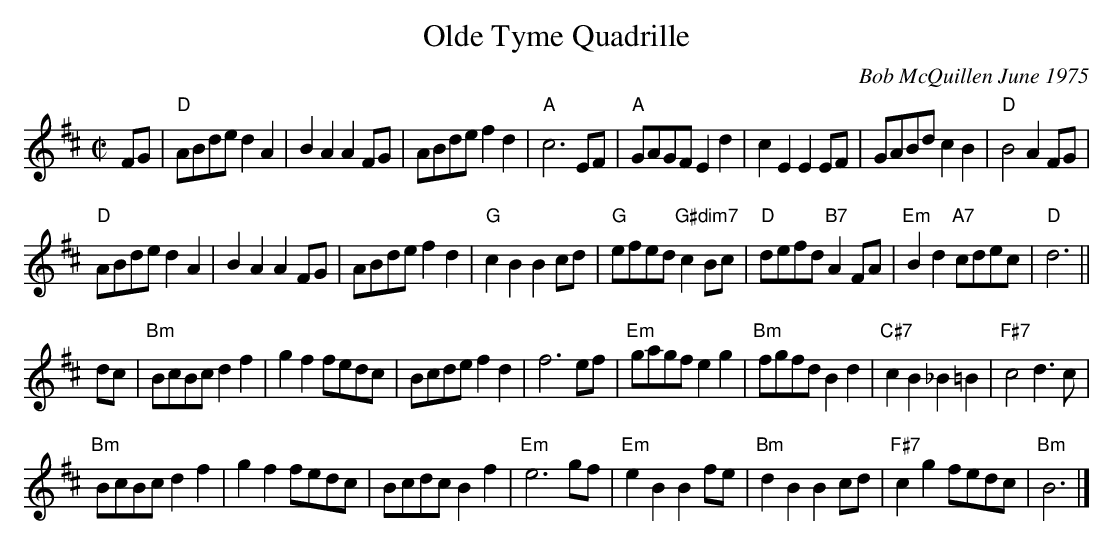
X:1
T: Olde Tyme Quadrille
C: Bob McQuillen June 1975
M: C|
K: D
FG| "D"ABde d2A2| B2A2 A2FG| ABde f2d2| "A"c6 EF|\
    "A"GAGF E2d2| c2E2 E2EF| GABd c2B2| "D"B4 A2FG|
    "D"ABde d2A2| B2A2 A2FG| ABde f2d2| "G"c2B2 B2cd|\
    "G"efed "G#dim7"c2Bc| "D"defd "B7"A2FA| "Em"B2d2 "A7"cdec| "D"d6 ||
dc| "Bm"BcBc d2f2| g2f2 fedc| Bcde f2d2| f6ef|\
    "Em"gagf e2g2| "Bm"fgfd B2d2| "C#7"c2B2 _B2=B2| "F#7"c4 d3c|
    "Bm"BcBc d2f2| g2f2 fedc| Bcdc B2f2| "Em"e6gf|\
    "Em"e2B2 B2fe| "Bm"d2B2 B2cd| "F#7"c2g2 fedc| "Bm"B6|]
